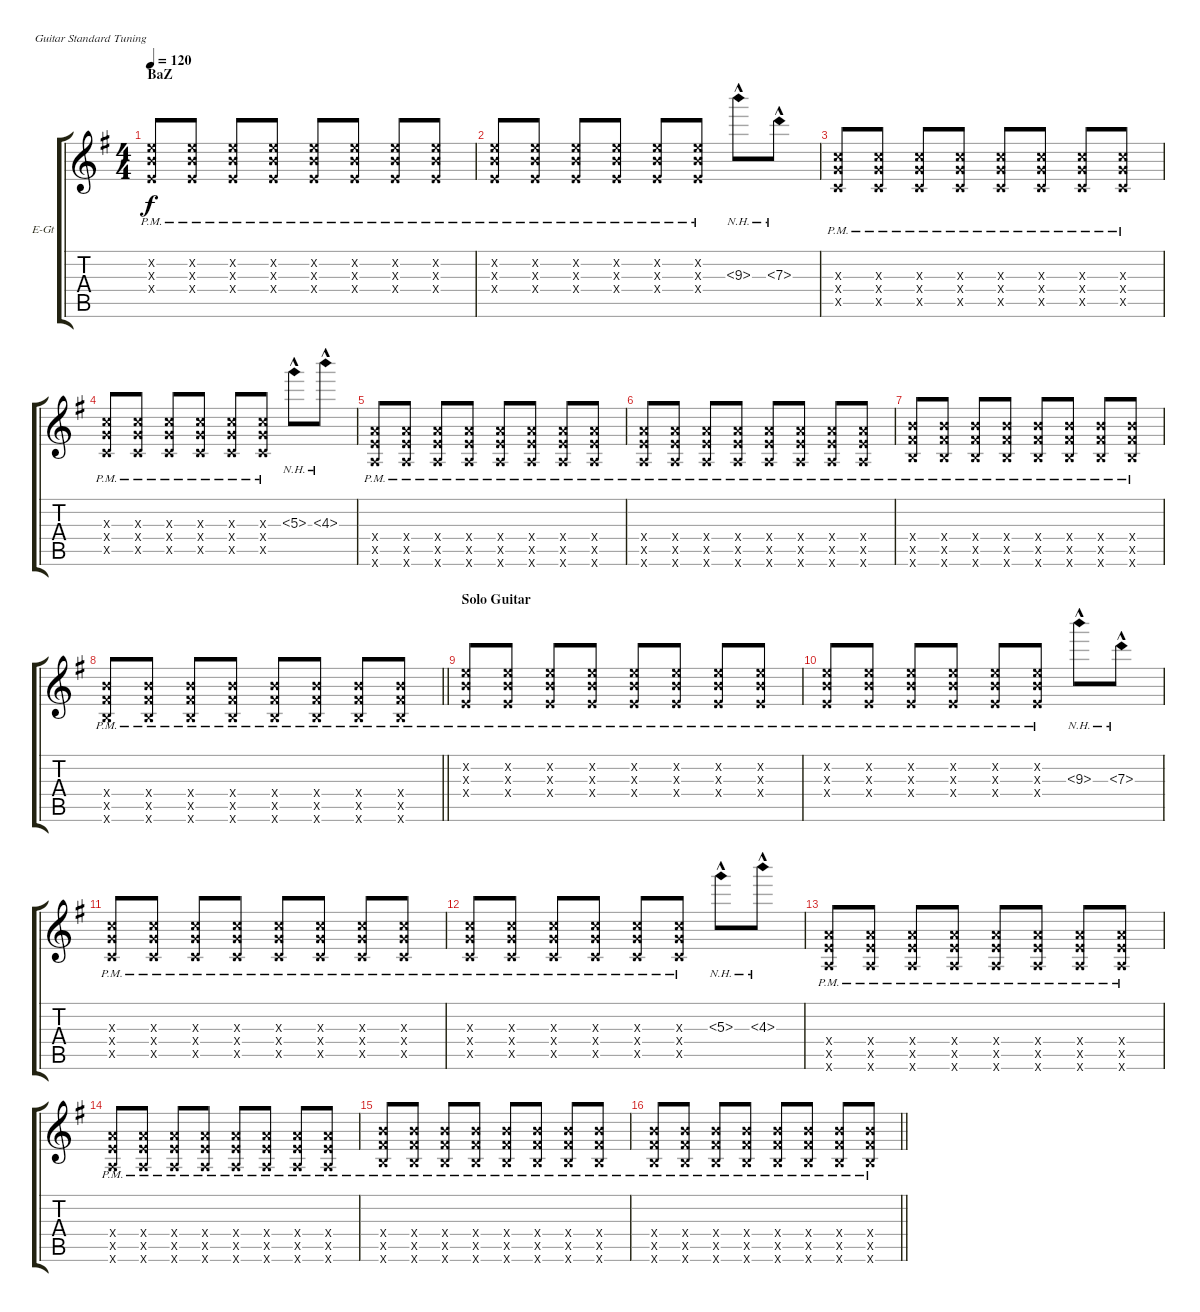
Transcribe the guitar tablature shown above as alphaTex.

\bracketExtendMode groupsimilarinstruments
\firstSystemTrackNameOrientation horizontal
\otherSystemsTrackNameOrientation horizontal
\track ("guitar drive (Anton Melichov)" "E-Gt") {instrument distortionguitar}
\staff {score tabs}
\tuning (E4 B3 G3 D3 A2 E2)
\ts (4 4)
\section ("" "BaZ")
\tempo 120
\clef g2
\ks eminor
(5.2{x} 4.3{x} 2.4{pm x}).8{dy f} (5.2{x} 4.3{x} 2.4{pm x}).8 (5.2{x} 4.3{x} 2.4{pm x}).8 (5.2{x} 4.3{x} 2.4{pm x}).8 (5.2{x} 4.3{x} 2.4{pm x}).8 (5.2{x} 4.3{x} 2.4{pm x}).8 (5.2{x} 4.3{x} 2.4{pm x}).8 (5.2{x} 4.3{x} 2.4{pm x}).8 |
(5.2{x} 4.3{x} 2.4{pm x}).8 (5.2{x} 4.3{x} 2.4{pm x}).8 (5.2{x} 4.3{x} 2.4{pm x}).8 (5.2{x} 4.3{x} 2.4{pm x}).8 (5.2{x} 4.3{x} 2.4{pm x}).8 (5.2{x} 4.3{x} 2.4{pm x}).8 9.3{nh hac}.8 7.3{nh hac}.8 |
(5.3{x} 5.4{x} 3.5{pm x}).8 (5.3{x} 5.4{x} 3.5{pm x}).8 (5.3{x} 5.4{x} 3.5{pm x}).8 (5.3{x} 5.4{x} 3.5{pm x}).8 (5.3{x} 5.4{x} 3.5{pm x}).8 (5.3{x} 5.4{x} 3.5{pm x}).8 (5.3{x} 5.4{x} 3.5{pm x}).8 (5.3{x} 5.4{x} 3.5{pm x}).8 |
(5.3{x} 5.4{x} 3.5{pm x}).8 (5.3{x} 5.4{x} 3.5{pm x}).8 (5.3{x} 5.4{x} 3.5{pm x}).8 (5.3{x} 5.4{x} 3.5{pm x}).8 (5.3{x} 5.4{x} 3.5{pm x}).8 (5.3{x} 5.4{x} 3.5{pm x}).8 5.3{nh hac}.8 4.3{nh hac}.8 |
(7.4{pm x} 7.5{pm x} 5.6{pm x}).8 (7.4{pm x} 7.5{pm x} 5.6{pm x}).8 (7.4{pm x} 7.5{pm x} 5.6{pm x}).8 (7.4{pm x} 7.5{pm x} 5.6{pm x}).8 (7.4{pm x} 7.5{pm x} 5.6{pm x}).8 (7.4{pm x} 7.5{pm x} 5.6{pm x}).8 (7.4{pm x} 7.5{pm x} 5.6{pm x}).8 (7.4{pm x} 7.5{pm x} 5.6{pm x}).8 |
(7.4{pm x} 7.5{pm x} 5.6{pm x}).8 (7.4{pm x} 7.5{pm x} 5.6{pm x}).8 (7.4{pm x} 7.5{pm x} 5.6{pm x}).8 (7.4{pm x} 7.5{pm x} 5.6{pm x}).8 (7.4{pm x} 7.5{pm x} 5.6{pm x}).8 (7.4{pm x} 7.5{pm x} 5.6{pm x}).8 (7.4{pm x} 7.5{pm x} 5.6{pm x}).8 (7.4{pm x} 7.5{pm x} 5.6{pm x}).8 |
(9.4{pm x} 9.5{pm x} 7.6{pm x}).8 (9.4{pm x} 9.5{pm x} 7.6{pm x}).8 (9.4{pm x} 9.5{pm x} 7.6{pm x}).8 (9.4{pm x} 9.5{pm x} 7.6{pm x}).8 (9.4{pm x} 9.5{pm x} 7.6{pm x}).8 (9.4{pm x} 9.5{pm x} 7.6{pm x}).8 (9.4{pm x} 9.5{pm x} 7.6{pm x}).8 (9.4{pm x} 9.5{pm x} 7.6{pm x}).8 |
\barLineRight lightlight
(9.4{pm x} 9.5{pm x} 7.6{pm x}).8 (9.4{pm x} 9.5{pm x} 7.6{pm x}).8 (9.4{pm x} 9.5{pm x} 7.6{pm x}).8 (9.4{pm x} 9.5{pm x} 7.6{pm x}).8 (9.4{pm x} 9.5{pm x} 7.6{pm x}).8 (9.4{pm x} 9.5{pm x} 7.6{pm x}).8 (9.4{pm x} 9.5{pm x} 7.6{pm x}).8 (9.4{pm x} 9.5{pm x} 7.6{pm x}).8 |
\section ("" "Solo Guitar")
(5.2{x} 4.3{x} 2.4{pm x}).8 (5.2{x} 4.3{x} 2.4{pm x}).8 (5.2{x} 4.3{x} 2.4{pm x}).8 (5.2{x} 4.3{x} 2.4{pm x}).8 (5.2{x} 4.3{x} 2.4{pm x}).8 (5.2{x} 4.3{x} 2.4{pm x}).8 (5.2{x} 4.3{x} 2.4{pm x}).8 (5.2{x} 4.3{x} 2.4{pm x}).8 |
(5.2{x} 4.3{x} 2.4{pm x}).8 (5.2{x} 4.3{x} 2.4{pm x}).8 (5.2{x} 4.3{x} 2.4{pm x}).8 (5.2{x} 4.3{x} 2.4{pm x}).8 (5.2{x} 4.3{x} 2.4{pm x}).8 (5.2{x} 4.3{x} 2.4{pm x}).8 9.3{nh hac}.8 7.3{nh hac}.8 |
(5.3{x} 5.4{x} 3.5{pm x}).8 (5.3{x} 5.4{x} 3.5{pm x}).8 (5.3{x} 5.4{x} 3.5{pm x}).8 (5.3{x} 5.4{x} 3.5{pm x}).8 (5.3{x} 5.4{x} 3.5{pm x}).8 (5.3{x} 5.4{x} 3.5{pm x}).8 (5.3{x} 5.4{x} 3.5{pm x}).8 (5.3{x} 5.4{x} 3.5{pm x}).8 |
(5.3{x} 5.4{x} 3.5{pm x}).8 (5.3{x} 5.4{x} 3.5{pm x}).8 (5.3{x} 5.4{x} 3.5{pm x}).8 (5.3{x} 5.4{x} 3.5{pm x}).8 (5.3{x} 5.4{x} 3.5{pm x}).8 (5.3{x} 5.4{x} 3.5{pm x}).8 5.3{nh hac}.8 4.3{nh hac}.8 |
(7.4{pm x} 7.5{pm x} 5.6{pm x}).8 (7.4{pm x} 7.5{pm x} 5.6{pm x}).8 (7.4{pm x} 7.5{pm x} 5.6{pm x}).8 (7.4{pm x} 7.5{pm x} 5.6{pm x}).8 (7.4{pm x} 7.5{pm x} 5.6{pm x}).8 (7.4{pm x} 7.5{pm x} 5.6{pm x}).8 (7.4{pm x} 7.5{pm x} 5.6{pm x}).8 (7.4{pm x} 7.5{pm x} 5.6{pm x}).8 |
(7.4{pm x} 7.5{pm x} 5.6{pm x}).8 (7.4{pm x} 7.5{pm x} 5.6{pm x}).8 (7.4{pm x} 7.5{pm x} 5.6{pm x}).8 (7.4{pm x} 7.5{pm x} 5.6{pm x}).8 (7.4{pm x} 7.5{pm x} 5.6{pm x}).8 (7.4{pm x} 7.5{pm x} 5.6{pm x}).8 (7.4{pm x} 7.5{pm x} 5.6{pm x}).8 (7.4{pm x} 7.5{pm x} 5.6{pm x}).8 |
(9.4{pm x} 9.5{pm x} 7.6{pm x}).8 (9.4{pm x} 9.5{pm x} 7.6{pm x}).8 (9.4{pm x} 9.5{pm x} 7.6{pm x}).8 (9.4{pm x} 9.5{pm x} 7.6{pm x}).8 (9.4{pm x} 9.5{pm x} 7.6{pm x}).8 (9.4{pm x} 9.5{pm x} 7.6{pm x}).8 (9.4{pm x} 9.5{pm x} 7.6{pm x}).8 (9.4{pm x} 9.5{pm x} 7.6{pm x}).8 |
\barLineRight lightlight
(9.4{pm x} 9.5{pm x} 7.6{pm x}).8 (9.4{pm x} 9.5{pm x} 7.6{pm x}).8 (9.4{pm x} 9.5{pm x} 7.6{pm x}).8 (9.4{pm x} 9.5{pm x} 7.6{pm x}).8 (9.4{pm x} 9.5{pm x} 7.6{pm x}).8 (9.4{pm x} 9.5{pm x} 7.6{pm x}).8 (9.4{pm x} 9.5{pm x} 7.6{pm x}).8 (9.4{pm x} 9.5{pm x} 7.6{pm x}).8
